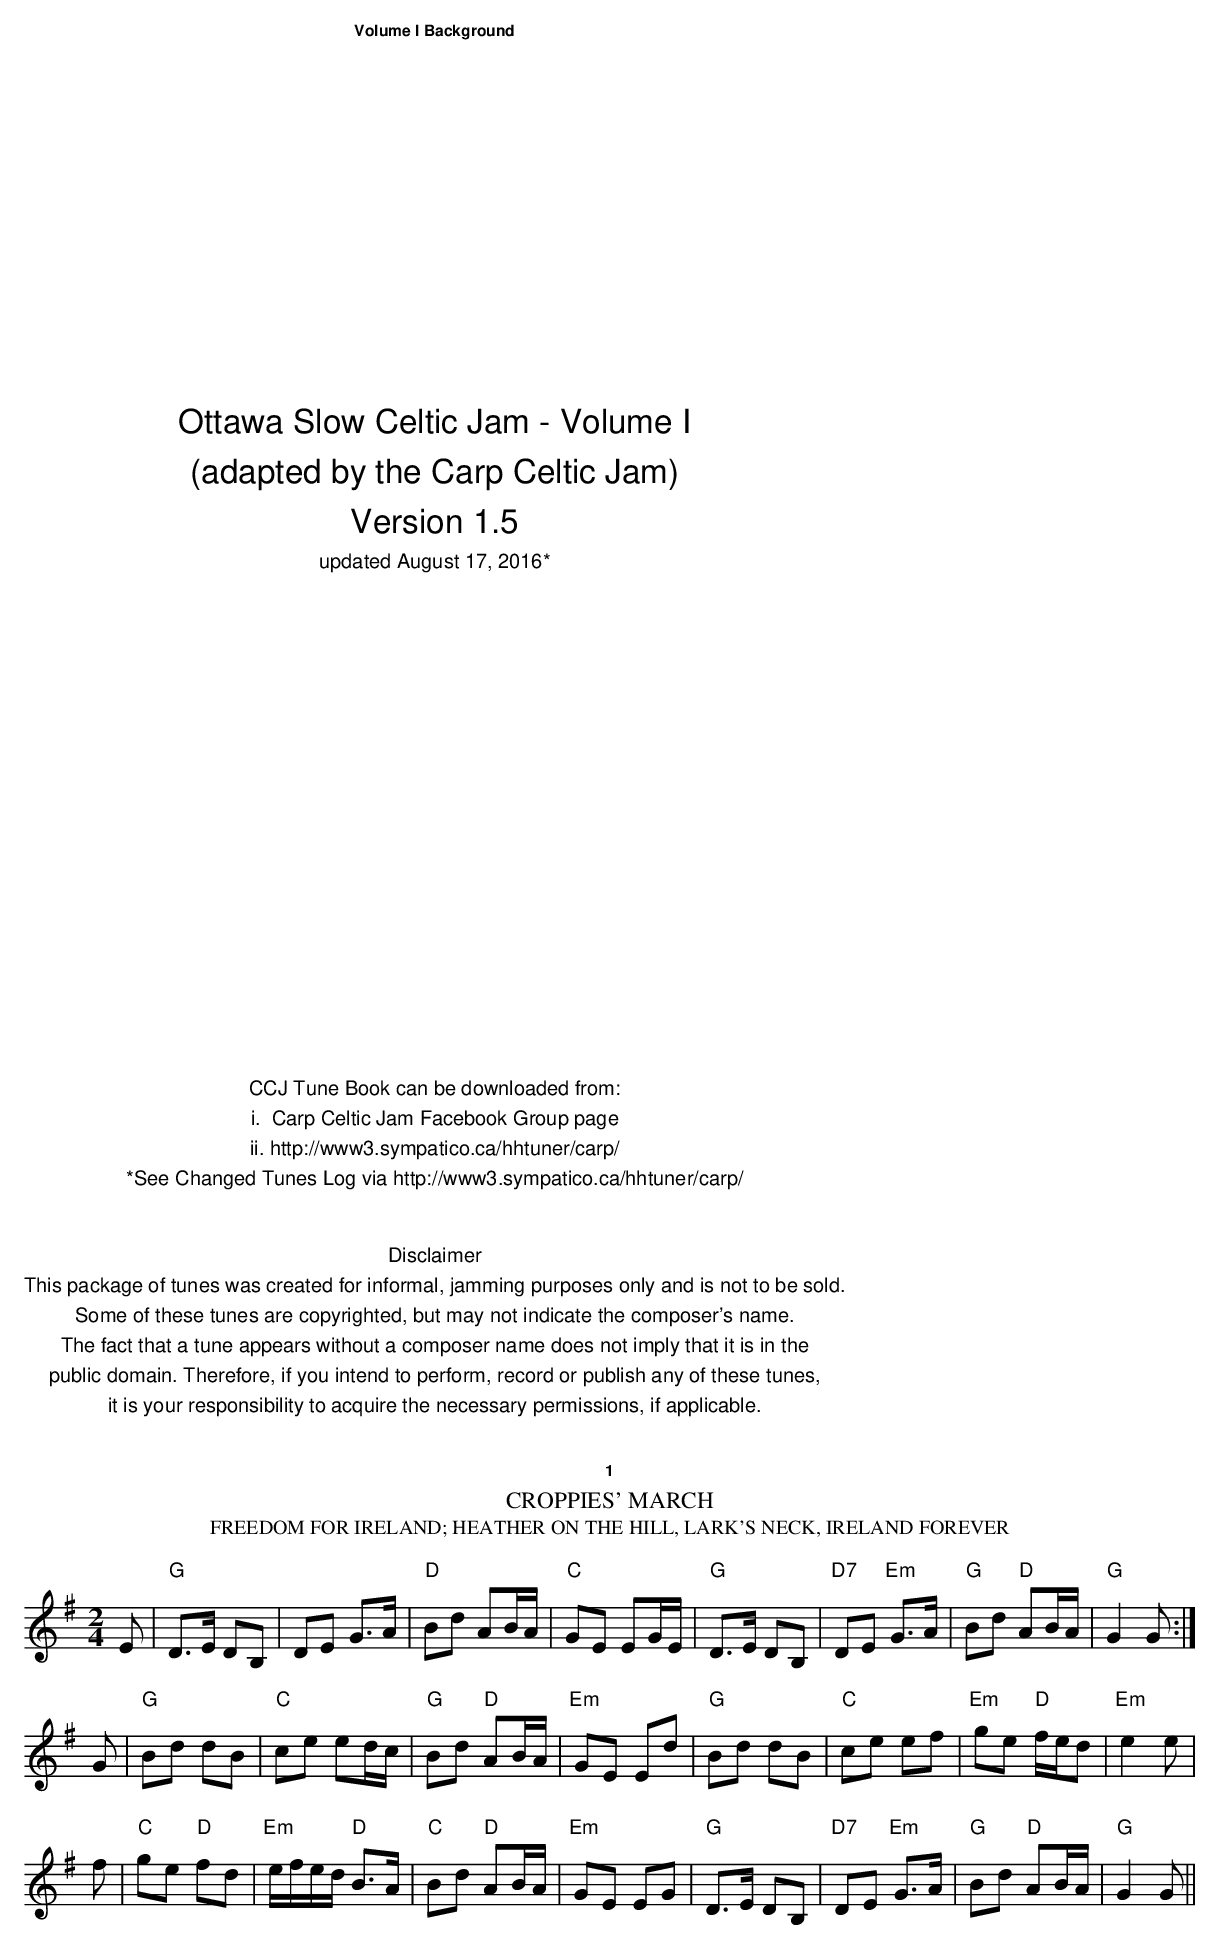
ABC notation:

X:1
T:Croppies' March
T:Freedom for Ireland; Heather on the Hill, Lark's Neck, Ireland Forever
M:2/4
L:1/8
K:G
Q:1/4=60
E|"G"D>E DB,|DE G>A|"D"Bd AB/2A/2|"C"GE EG/2E/2|\
"G"D>E  DB,|"D7"DE "Em"G>A|"G"Bd "D"AB/2A/2| "G"G2 G:|
G| "G"Bd dB|"C"ce ed/c/|"G"Bd "D" AB/2A/2|"Em"GE Ed|\
"G"Bd dB|"C"ce ef|"Em"ge "D" f/e/d|"Em"e2 e|
f| "C"ge "D" fd|"Em"e/f/e/d/ "D"B>A|"C"Bd "D"AB/2A/2|"Em"GE EG|\
"G"D>E DB,|"D7"DE "Em"G>A|"G"Bd "D"AB/2A/2|"G"G2 G||
